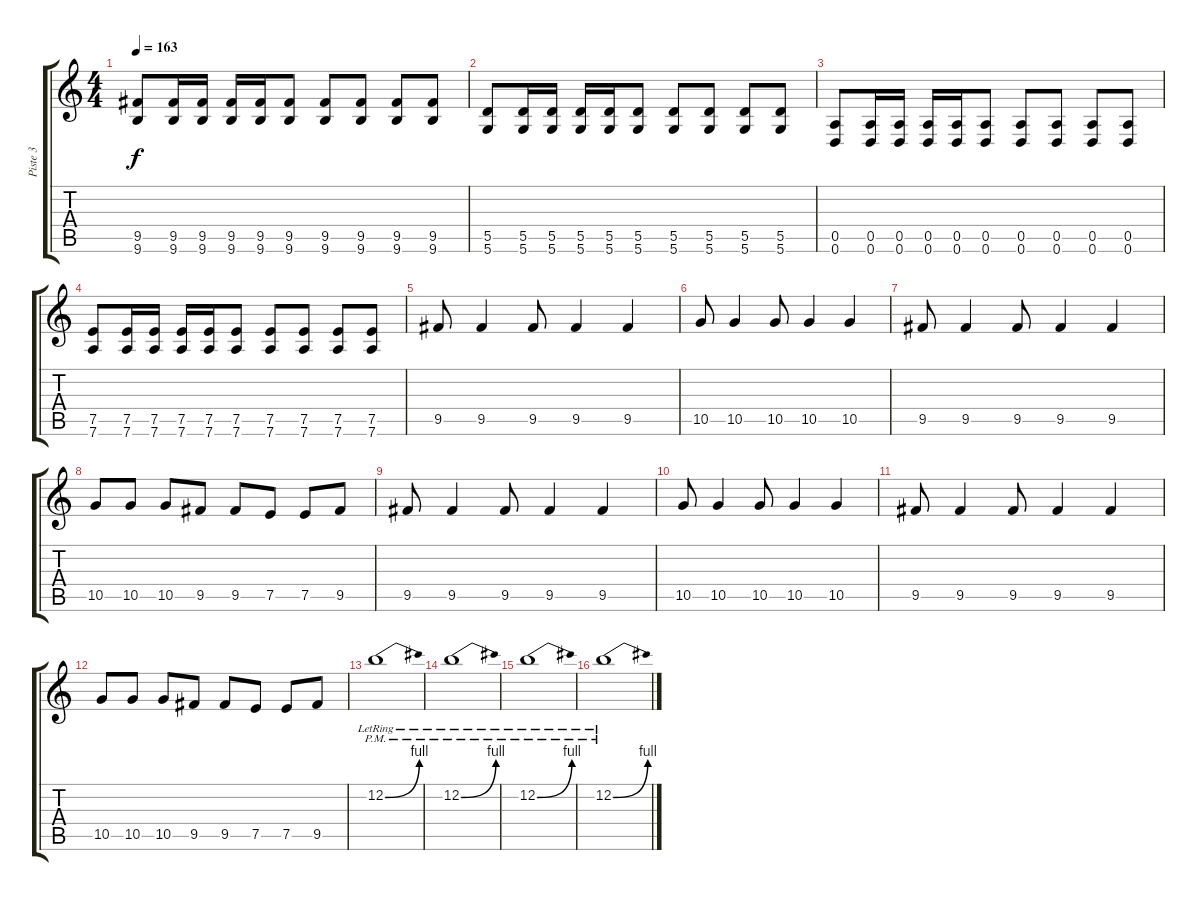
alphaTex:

\track ("Piste 3" "Piste 3") {instrument distortionguitar}
\staff {score tabs}
\tuning (E4 B3 G3 D3 A2 D2) {hide}
\ts (4 4)
\tempo 163
\clef g2
\ks c
(9.5 9.6).8{dy f} (9.5 9.6).16 (9.5 9.6).16 (9.5 9.6).16 (9.5 9.6).16 (9.5 9.6).8 (9.5 9.6).8 (9.5 9.6).8 (9.5 9.6).8 (9.5 9.6).8 |
(5.5 5.6).8 (5.5 5.6).16 (5.5 5.6).16 (5.5 5.6).16 (5.5 5.6).16 (5.5 5.6).8 (5.5 5.6).8 (5.5 5.6).8 (5.5 5.6).8 (5.5 5.6).8 |
(0.5 0.6).8 (0.5 0.6).16 (0.5 0.6).16 (0.5 0.6).16 (0.5 0.6).16 (0.5 0.6).8 (0.5 0.6).8 (0.5 0.6).8 (0.5 0.6).8 (0.5 0.6).8 |
(7.5 7.6).8 (7.5 7.6).16 (7.5 7.6).16 (7.5 7.6).16 (7.5 7.6).16 (7.5 7.6).8 (7.5 7.6).8 (7.5 7.6).8 (7.5 7.6).8 (7.5 7.6).8 |
9.5.8 9.5.4 9.5.8 9.5.4 9.5.4 |
10.5.8 10.5.4 10.5.8 10.5.4 10.5.4 |
9.5.8 9.5.4 9.5.8 9.5.4 9.5.4 |
10.5.8 10.5.8 10.5.8 9.5.8 9.5.8 7.5.8 7.5.8 9.5.8 |
9.5.8 9.5.4 9.5.8 9.5.4 9.5.4 |
10.5.8 10.5.4 10.5.8 10.5.4 10.5.4 |
9.5.8 9.5.4 9.5.8 9.5.4 9.5.4 |
10.5.8 10.5.8 10.5.8 9.5.8 9.5.8 7.5.8 7.5.8 9.5.8 |
12.2{be (bend 0 0 60 4) pm lr}.1 |
12.2{be (bend 0 0 60 4) pm lr}.1 |
12.2{be (bend 0 0 60 4) pm lr}.1 |
12.2{be (bend 0 0 60 4) pm lr}.1
